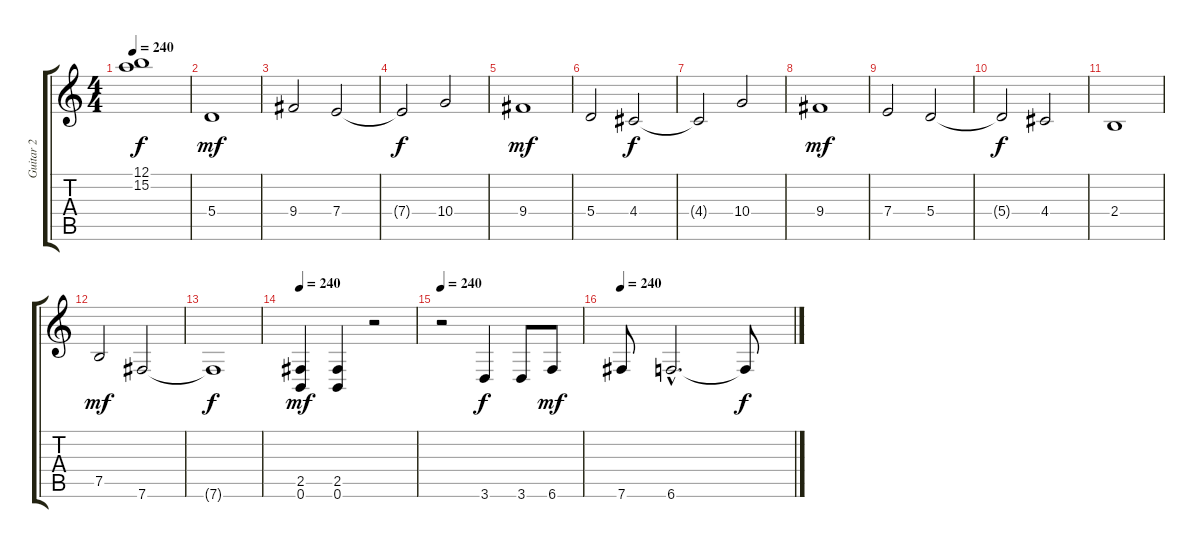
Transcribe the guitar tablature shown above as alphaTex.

\track ("Guitar 2" "Guitar 2") {instrument overdrivenguitar}
\staff {score tabs}
\tuning (B3 Gb3 D3 A2 E2 B1) {hide}
\ts (4 4)
\tempo 240
\clef g2
\ks c
(12.1{t} 15.2{t}).1{dy f} |
5.4.1{dy mf} |
9.4.2 7.4.2 |
7.4{t}.2{dy f} 10.4.2 |
9.4.1{dy mf} |
5.4.2 4.4.2{dy f} |
4.4{t}.2 10.4.2 |
9.4.1{dy mf} |
7.4.2 5.4.2 |
5.4{t}.2{dy f} 4.4.2 |
2.4.1 |
7.5.2{dy mf} 7.6.2 |
7.6{t}.1{dy f} |
\tempo 240
(2.5 0.6).4{dy mf} (2.5 0.6).4 r.2 |
\tempo 240
r.2 3.6.4{dy f} 3.6.8 6.6.8{dy mf} |
\tempo 240
7.6.8 6.6{hac}.2{d} 6.6{t}.8{dy f}
